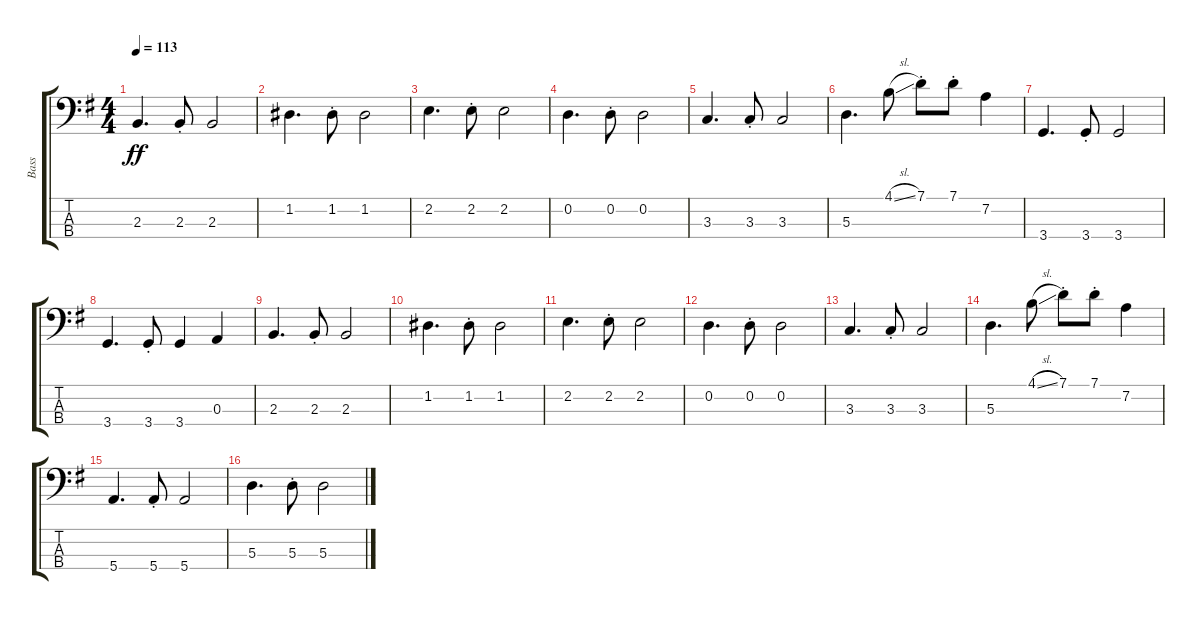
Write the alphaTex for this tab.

\track ("Bass" "Bass") {instrument electricbasspick}
\staff {score tabs}
\tuning (G2 D2 A1 E1) {hide}
\ts (4 4)
\tempo 113
\clef f4
\ks g
2.3.4{d dy ff} 2.3{st}.8 2.3.2 |
1.2.4{d} 1.2{st}.8 1.2.2 |
2.2.4{d} 2.2{st}.8 2.2.2 |
0.2.4{d} 0.2{st}.8 0.2.2 |
3.3.4{d} 3.3{st}.8 3.3.2 |
5.3.4{d} 4.1{sl}.8 7.1{st}.8 7.1{st}.8 7.2.4 |
3.4.4{d} 3.4{st}.8 3.4.2 |
3.4.4{d} 3.4{st}.8 3.4.4 0.3.4 |
2.3.4{d} 2.3{st}.8 2.3.2 |
1.2.4{d} 1.2{st}.8 1.2.2 |
2.2.4{d} 2.2{st}.8 2.2.2 |
0.2.4{d} 0.2{st}.8 0.2.2 |
3.3.4{d} 3.3{st}.8 3.3.2 |
5.3.4{d} 4.1{sl}.8 7.1{st}.8 7.1{st}.8 7.2.4 |
5.4.4{d} 5.4{st}.8 5.4.2 |
5.3.4{d} 5.3{st}.8 5.3.2
